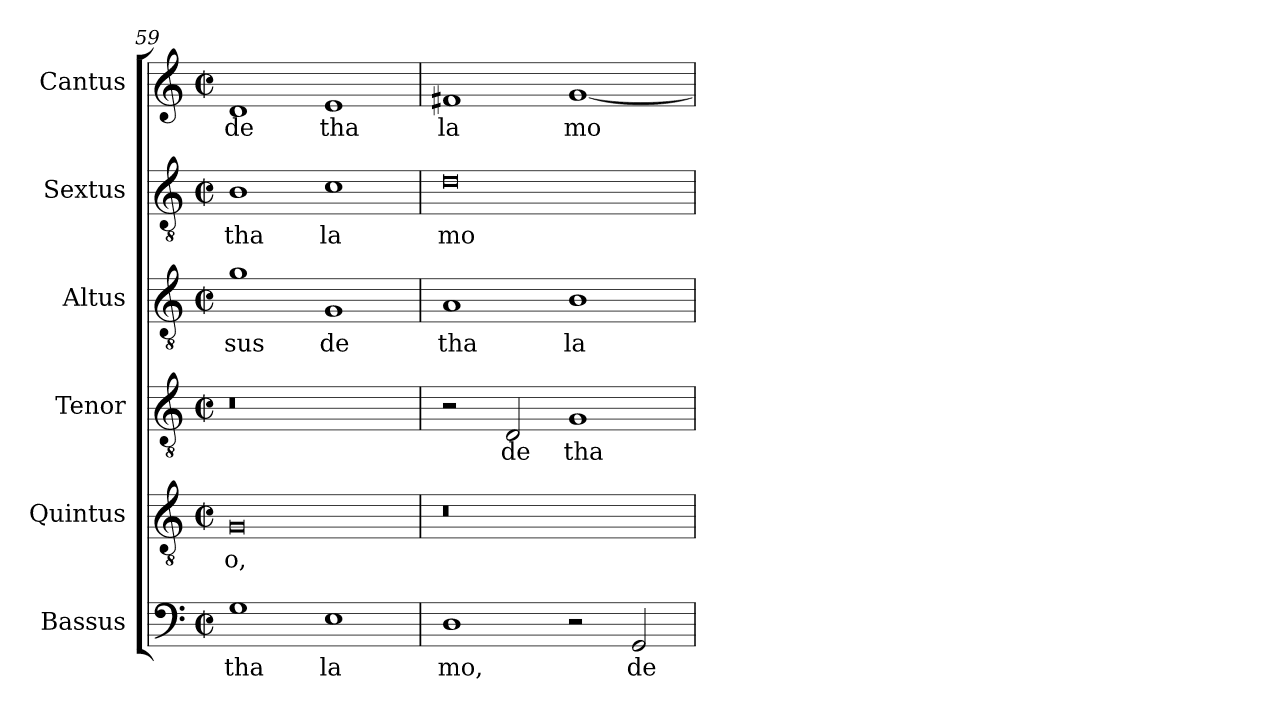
**kern	**text	**kern	**text	**kern	**text	**kern	**text	**kern	**text	**kern	**text
*part6	*part6	*part5	*part5	*part4	*part4	*part3	*part3	*part2	*part2	*part1	*part1
*staff6	*staff6	*staff5	*staff5	*staff4	*staff4	*staff3	*staff3	*staff2	*staff2	*staff1	*staff1
*I"Bassus	*	*I"Quintus	*	*I"Tenor	*	*I"Altus	*	*I"Sextus	*	*I"Cantus	*
*clefF4	*	*clefGv2	*	*clefGv2	*	*clefGv2	*	*clefGv2	*	*clefG2	*
*	*	*k[]	*	*	*	*	*	*	*	*	*
*	*	*C:	*	*	*	*	*	*	*	*	*
*M2/2	*	*M2/2	*	*M2/2	*	*M2/2	*	*M2/2	*	*M2/2	*
*met(c|)	*	*met(c|)	*	*met(c|)	*	*met(c|)	*	*met(c|)	*	*met(c|)	*
=59	=59	=59	=59	=59	=59	=59	=59	=59	=59	=59	=59
!	!LO:LY:b:cj	!	!LO:LY:b:cj	!	!	!	!LO:LY:b:cj	!	!LO:LY:b:cj	!	!LO:LY:b:cj
1G	tha	0G	-o,	0r	.	1g	-sus	1B	tha	1d	de
!	!LO:LY:b:cj	!	!	!	!	!	!LO:LY:b:cj	!	!LO:LY:b:cj	!	!LO:LY:b:cj
1E	la	.	.	.	.	1G	de	1c	la	1e	tha
!!LO:PB:g=z
=60	=60	=60	=60	=60	=60	=60	=60	=60	=60	=60	=60
!	!LO:LY:b:cj	!	!	!	!	!	!LO:LY:b:cj	!	!LO:LY:b:cj	!	!LO:LY:b:cj
1D	mo,	0r	.	2r	.	1A	tha	0d	mo	1f#X	la
!	!	!	!	!	!LO:LY:b:cj	!	!	!	!	!	!
.	.	.	.	2D/	de	.	.	.	.	.	.
!	!	!	!	!	!LO:LY:b:cj	!	!LO:LY:b:cj	!	!	!	!LO:LY:b:cj
2r	.	.	.	1G	tha	1B	la	.	.	[<1g	mo
!	!LO:LY:b:cj	!	!	!	!	!	!	!	!	!	!
2GG/	de	.	.	.	.	.	.	.	.	.	.
=	=	=	=	=	=	=	=	=	=	=	=
*-	*-	*-	*-	*-	*-	*-	*-	*-	*-	*-	*-
